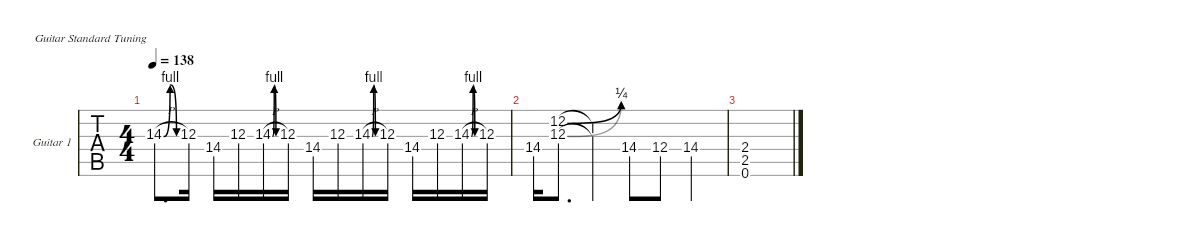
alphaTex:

\defaultSystemsLayout 4
\hideDynamics
\bracketExtendMode nobrackets
\firstSystemTrackNameOrientation horizontal
\track ("Guitar 1" "Guitar 1") {defaultSystemsLayout 4 instrument distortionguitar}
\staff {tabs}
\tuning (E4 B3 G3 D3 A2 E2)
\ts (4 4)
\tempo 138
\clef g2
\ks c
14.3{be (bendrelease 0 0 10.2 4 20.4 4 30 0) h}.8{d dy mf} 12.3.16 14.4.16 12.3.16 14.3{be (bendrelease 0 0 10.2 4 20.4 4 30 0) h}.16 12.3.16 14.4.16 12.3.16 14.3{be (bendrelease 0 0 10.2 4 20.4 4 30 0) h}.16 12.3.16 14.4.16 12.3.16 14.3{be (bendrelease 0 0 10.2 4 20.4 4 30 0) h}.16 12.3.16 |
14.4.16 (12.2{be (bend 0 0 13.2 1)} 12.3{be (bend 0 0 15 1)}).8{d} (12.3{t} 12.2{t}).4 14.4.8 12.4.8 14.4.4 |
(2.4 2.5 0.6).1
